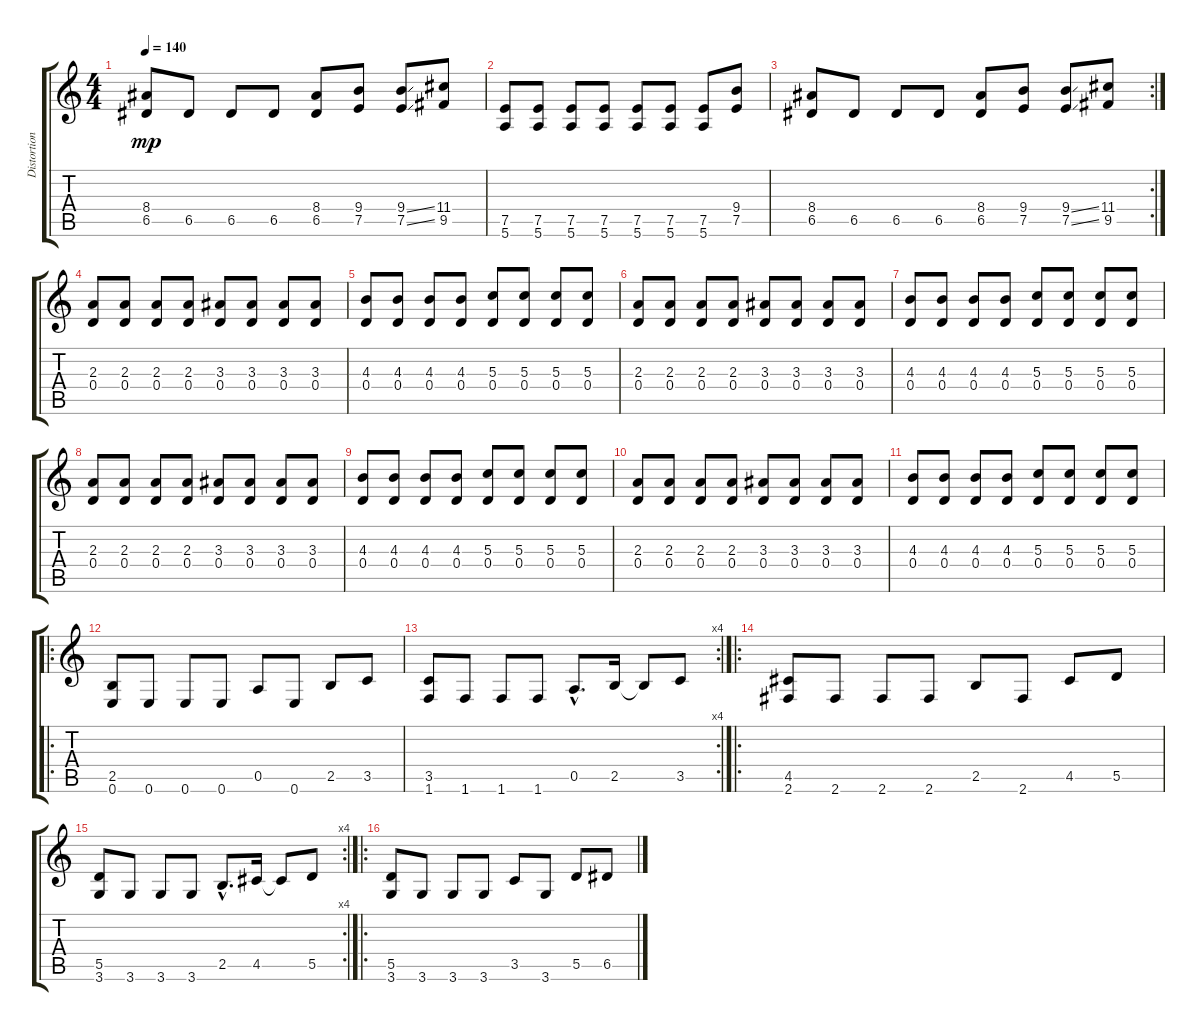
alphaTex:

\track ("Distortion Guitar 2" "Distortion") {instrument distortionguitar}
\staff {score tabs}
\tuning (E4 B3 G3 D3 A2 E2) {hide}
\ts (4 4)
\tempo 140
\clef g2
\ks c
(8.4 6.5).8{dy mp} 6.5.8 6.5.8 6.5.8 (8.4 6.5).8 (9.4 7.5).8 (9.4{ss} 7.5{ss}).8 (11.4 9.5).8 |
(7.5 5.6).8 (7.5 5.6).8 (7.5 5.6).8 (7.5 5.6).8 (7.5 5.6).8 (7.5 5.6).8 (7.5 5.6).8 (9.4 7.5).8 |
\rc 2
(8.4 6.5).8 6.5.8 6.5.8 6.5.8 (8.4 6.5).8 (9.4 7.5).8 (9.4{ss} 7.5{ss}).8 (11.4 9.5).8 |
(2.3 0.4).8 (2.3 0.4).8 (2.3 0.4).8 (2.3 0.4).8 (3.3 0.4).8 (3.3 0.4).8 (3.3 0.4).8 (3.3 0.4).8 |
(4.3 0.4).8 (4.3 0.4).8 (4.3 0.4).8 (4.3 0.4).8 (5.3 0.4).8 (5.3 0.4).8 (5.3 0.4).8 (5.3 0.4).8 |
(2.3 0.4).8 (2.3 0.4).8 (2.3 0.4).8 (2.3 0.4).8 (3.3 0.4).8 (3.3 0.4).8 (3.3 0.4).8 (3.3 0.4).8 |
(4.3 0.4).8 (4.3 0.4).8 (4.3 0.4).8 (4.3 0.4).8 (5.3 0.4).8 (5.3 0.4).8 (5.3 0.4).8 (5.3 0.4).8 |
(2.3 0.4).8 (2.3 0.4).8 (2.3 0.4).8 (2.3 0.4).8 (3.3 0.4).8 (3.3 0.4).8 (3.3 0.4).8 (3.3 0.4).8 |
(4.3 0.4).8 (4.3 0.4).8 (4.3 0.4).8 (4.3 0.4).8 (5.3 0.4).8 (5.3 0.4).8 (5.3 0.4).8 (5.3 0.4).8 |
(2.3 0.4).8 (2.3 0.4).8 (2.3 0.4).8 (2.3 0.4).8 (3.3 0.4).8 (3.3 0.4).8 (3.3 0.4).8 (3.3 0.4).8 |
(4.3 0.4).8 (4.3 0.4).8 (4.3 0.4).8 (4.3 0.4).8 (5.3 0.4).8 (5.3 0.4).8 (5.3 0.4).8 (5.3 0.4).8 |
\ro
(2.5 0.6).8 0.6.8 0.6.8 0.6.8 0.5.8 0.6.8 2.5.8 3.5.8 |
\rc 4
(3.5 1.6).8 1.6.8 1.6.8 1.6.8 0.5{hac}.8{d} 2.5.16 2.5{t}.8 3.5.8 |
\ro
(4.5 2.6).8 2.6.8 2.6.8 2.6.8 2.5.8 2.6.8 4.5.8 5.5.8 |
\rc 4
(5.5 3.6).8 3.6.8 3.6.8 3.6.8 2.5{hac}.8{d} 4.5.16 4.5{t}.8 5.5.8 |
\ro
(5.5 3.6).8 3.6.8 3.6.8 3.6.8 3.5.8 3.6.8 5.5.8 6.5.8
